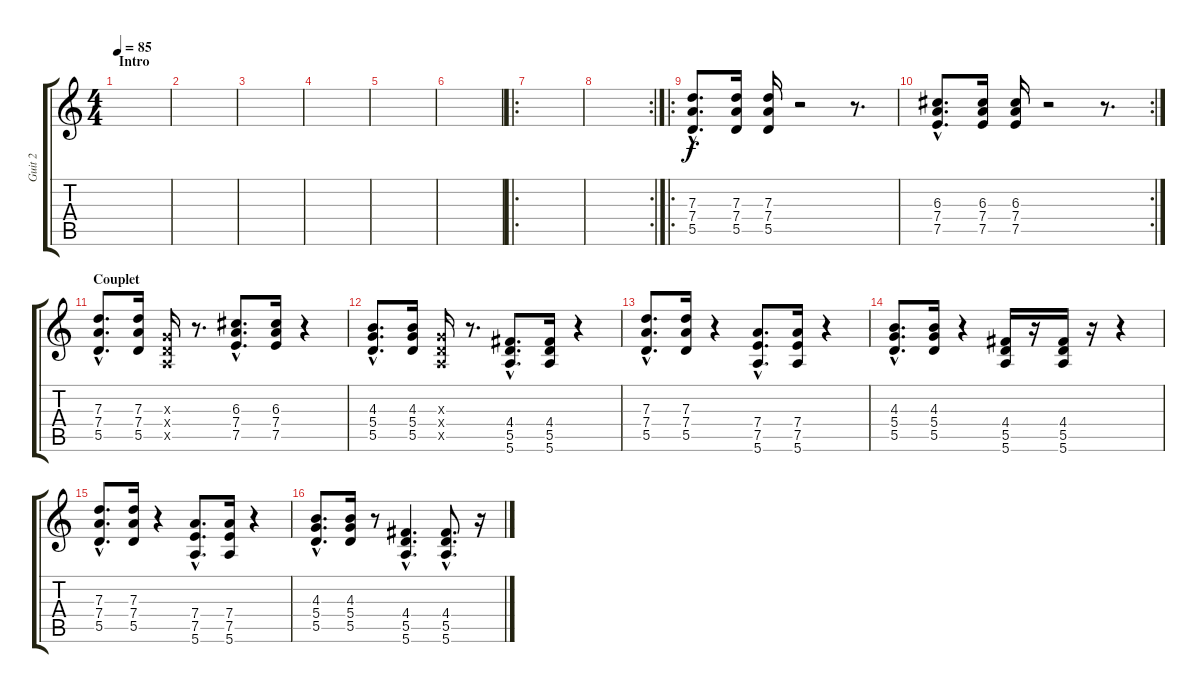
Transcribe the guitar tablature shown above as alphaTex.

\track ("Guit 2" "Guit 2") {instrument overdrivenguitar}
\staff {score tabs}
\tuning (E4 B3 G3 D3 A2 E2) {hide}
\ts (4 4)
\section ("" "Intro")
\tempo 85
\clef g2
\ks c
|
|
|
|
|
|
\ro
|
\rc 2
|
\ro
(7.3{hac} 7.4{hac} 5.5{hac}).8{d} (7.3 7.4 5.5).16 (7.3 7.4 5.5).16 r.2 r.8{d} |
\rc 2
(6.3{hac} 7.4{hac} 7.5{hac}).8{d} (6.3 7.4 7.5).16 (6.3 7.4 7.5).16 r.2 r.8{d} |
\section ("" "Couplet")
(7.3{hac} 7.4{hac} 5.5{hac}).8{d} (7.3 7.4 5.5).16 (0.3{x} 0.4{x} 0.5{x}).16 r.8{d} (6.3{hac} 7.4{hac} 7.5{hac}).8{d} (6.3 7.4 7.5).16 r.4 |
(4.3{hac} 5.4{hac} 5.5{hac}).8{d} (4.3 5.4 5.5).16 (0.3{x} 0.4{x} 0.5{x}).16 r.8{d} (4.4{hac} 5.5{hac} 5.6{hac}).8{d} (4.4 5.5 5.6).16 r.4 |
(7.3{hac} 7.4{hac} 5.5{hac}).8{d} (7.3 7.4 5.5).16 r.4 (7.4{hac} 7.5{hac} 5.6{hac}).8{d} (7.4 7.5 5.6).16 r.4 |
(4.3{hac} 5.4{hac} 5.5{hac}).8{d} (4.3 5.4 5.5).16 r.4 (4.4 5.5 5.6).16 r.16 (4.4 5.5 5.6).16 r.16 r.4 |
(7.3{hac} 7.4{hac} 5.5{hac}).8{d} (7.3 7.4 5.5).16 r.4 (7.4{hac} 7.5{hac} 5.6{hac}).8{d} (7.4 7.5 5.6).16 r.4 |
(4.3{hac} 5.4{hac} 5.5{hac}).8{d} (4.3 5.4 5.5).16 r.8 (4.4{hac} 5.5{hac} 5.6{hac}).4{d} (4.4{hac} 5.5{hac} 5.6{hac}).8{d} r.16
